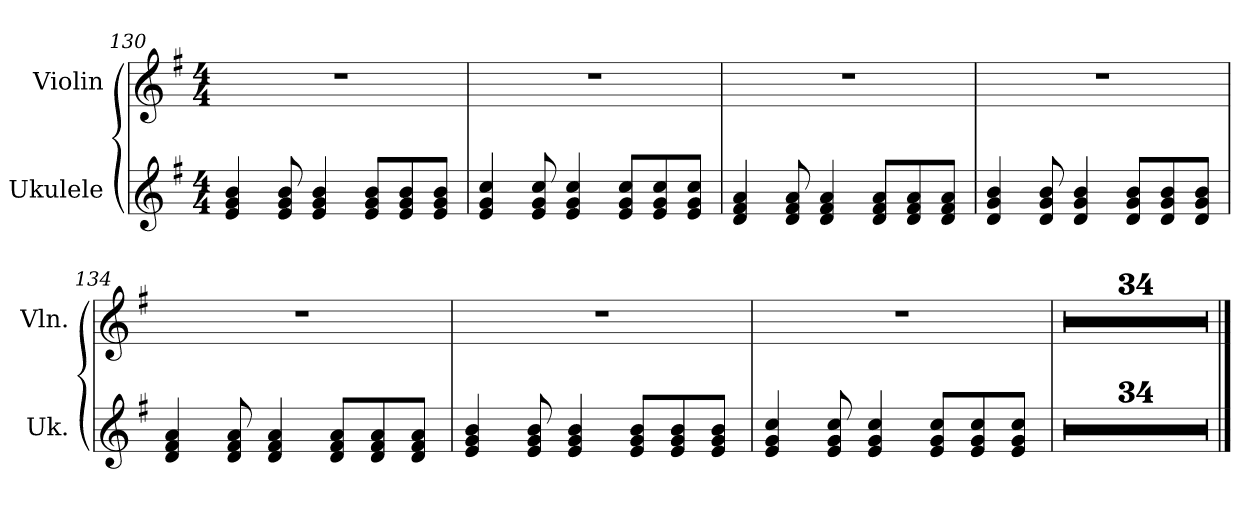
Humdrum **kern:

**kern	**kern
*part2	*part1
*staff2	*staff1
*I"Ukulele	*I"Violin
*I'Uk.	*I'Vln.
*clefG2	*clefG2
*k[f#]	*k[f#]
*M4/4	*M4/4
=130	=130
4e/ 4g/ 4b/	1r
8e/ 8g/ 8b/	.
4e/ 4g/ 4b/	.
8e/ 8g/ 8b/L	.
8e/ 8g/ 8b/	.
8e/ 8g/ 8b/J	.
=131	=131
4e/ 4g/ 4cc/	1r
8e/ 8g/ 8cc/	.
4e/ 4g/ 4cc/	.
8e/ 8g/ 8cc/L	.
8e/ 8g/ 8cc/	.
8e/ 8g/ 8cc/J	.
=132	=132
4d/ 4f#/ 4a/	1r
8d/ 8f#/ 8a/	.
4d/ 4f#/ 4a/	.
8d/ 8f#/ 8a/L	.
8d/ 8f#/ 8a/	.
8d/ 8f#/ 8a/J	.
!!LO:LB:g=z
=133	=133
4d/ 4g/ 4b/	1r
8d/ 8g/ 8b/	.
4d/ 4g/ 4b/	.
8d/ 8g/ 8b/L	.
8d/ 8g/ 8b/	.
8d/ 8g/ 8b/J	.
=134	=134
4d/ 4f#/ 4a/	1r
8d/ 8f#/ 8a/	.
4d/ 4f#/ 4a/	.
8d/ 8f#/ 8a/L	.
8d/ 8f#/ 8a/	.
8d/ 8f#/ 8a/J	.
=135	=135
4e/ 4g/ 4b/	1r
8e/ 8g/ 8b/	.
4e/ 4g/ 4b/	.
8e/ 8g/ 8b/L	.
8e/ 8g/ 8b/	.
8e/ 8g/ 8b/J	.
=136	=136
4e/ 4g/ 4cc/	1r
8e/ 8g/ 8cc/	.
4e/ 4g/ 4cc/	.
8e/ 8g/ 8cc/L	.
8e/ 8g/ 8cc/	.
8e/ 8g/ 8cc/J	.
!!LO:PB:g=z
=137	=137
1r	1r
=138	=138
1r	1r
=139	=139
1r	1r
=140	=140
1r	1r
=141	=141
1r	1r
=142	=142
1r	1r
=143	=143
1r	1r
=144	=144
1r	1r
=145	=145
1r	1r
=146	=146
1r	1r
=147	=147
1r	1r
=148	=148
1r	1r
=149	=149
1r	1r
=150	=150
1r	1r
=151	=151
1r	1r
=152	=152
1r	1r
=153	=153
1r	1r
!!LO:LB:g=z
=154	=154
1r	1r
=155	=155
1r	1r
=156	=156
1r	1r
=157	=157
1r	1r
=158	=158
1r	1r
=159	=159
1r	1r
=160	=160
1r	1r
=161	=161
1r	1r
=162	=162
1r	1r
=163	=163
1r	1r
=164	=164
1r	1r
=165	=165
1r	1r
=166	=166
1r	1r
=167	=167
1r	1r
=168	=168
1r	1r
=169	=169
1r	1r
=170	=170
1r	1r
==	==
*-	*-
